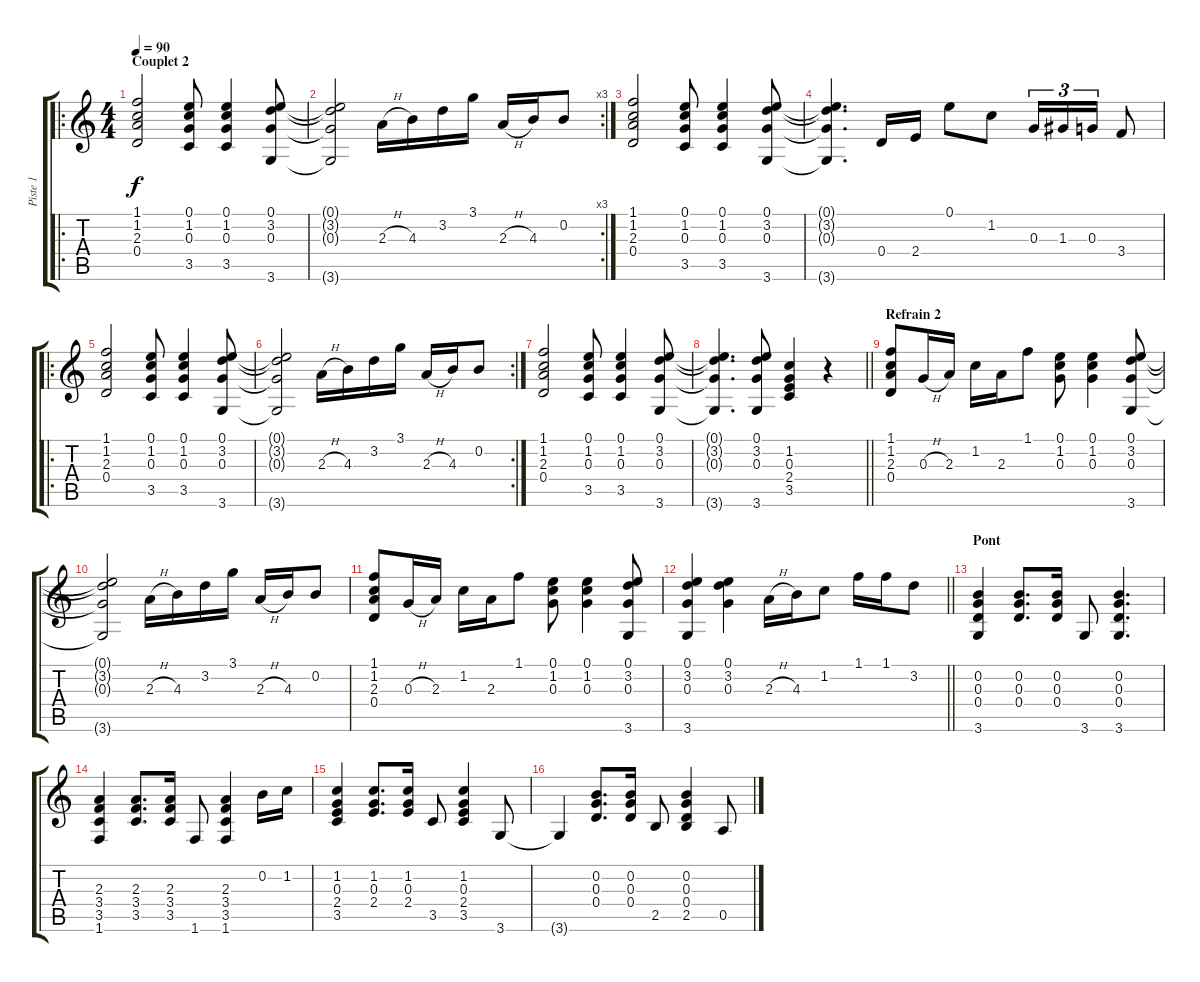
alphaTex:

\track ("Piste 1" "Piste 1") {instrument acousticguitarsteel}
\staff {score tabs}
\tuning (E4 B3 G3 D3 A2 E2) {hide}
\ro
\ts (4 4)
\section ("" "Couplet 2")
\tempo 90
\clef g2
\ks c
(1.1 1.2 2.3 0.4).2{dy f} (0.1 1.2 0.3 3.5).8 (0.1 1.2 0.3 3.5).4 (0.1 3.2 0.3 3.6).8 |
\rc 3
(0.1{t} 3.2{t} 0.3{t} 3.6{t}).2 2.3{h}.16 4.3.16 3.2.16 3.1.16 2.3{h}.16 4.3.16 0.2.8 |
(1.1 1.2 2.3 0.4).2 (0.1 1.2 0.3 3.5).8 (0.1 1.2 0.3 3.5).4 (0.1 3.2 0.3 3.6).8 |
(0.1{t} 3.2{t} 0.3{t} 3.6{t}).4{d} 0.4.16 2.4.16 0.1.8 1.2.8 0.3.16{tu (3 2)} 1.3.16{tu (3 2)} 0.3.16{tu (3 2)} 3.4.8 |
\ro
(1.1 1.2 2.3 0.4).2 (0.1 1.2 0.3 3.5).8 (0.1 1.2 0.3 3.5).4 (0.1 3.2 0.3 3.6).8 |
\rc 2
(0.1{t} 3.2{t} 0.3{t} 3.6{t}).2 2.3{h}.16 4.3.16 3.2.16 3.1.16 2.3{h}.16 4.3.16 0.2.8 |
(1.1 1.2 2.3 0.4).2 (0.1 1.2 0.3 3.5).8 (0.1 1.2 0.3 3.5).4 (0.1 3.2 0.3 3.6).8 |
\barLineRight lightlight
(0.1{t} 3.2{t} 0.3{t} 3.6{t}).4{d} (0.1 3.2 0.3 3.6).8 (1.2 0.3 2.4 3.5).4 r.4 |
\section ("" "Refrain 2")
(1.1 1.2 2.3 0.4).8 0.3{h}.16 2.3.16 1.2.16 2.3.16 1.1.8 (0.1 1.2 0.3).8 (0.1 1.2 0.3).4 (0.1 3.2 0.3 3.6).8 |
(0.1{t} 3.2{t} 0.3{t} 3.6{t}).2 2.3{h}.16 4.3.16 3.2.16 3.1.16 2.3{h}.16 4.3.16 0.2.8 |
(1.1 1.2 2.3 0.4).8 0.3{h}.16 2.3.16 1.2.16 2.3.16 1.1.8 (0.1 1.2 0.3).8 (0.1 1.2 0.3).4 (0.1 3.2 0.3 3.6).8 |
\barLineRight lightlight
(0.1 3.2 0.3 3.6).4 (0.1 3.2 0.3).4 2.3{h}.16 4.3.16 1.2.8 1.1.16 1.1.16 3.2.8 |
\section ("" "Pont")
(0.2 0.3 0.4 3.6).4 (0.2 0.3 0.4).8{d} (0.2 0.3 0.4).16 3.6.8 (0.2 0.3 0.4 3.6).4{d} |
(2.3 3.4 3.5 1.6).4 (2.3 3.4 3.5).8{d} (2.3 3.4 3.5).16 1.6.8 (2.3 3.4 3.5 1.6).4 0.2.16 1.2.16 |
(1.2 0.3 2.4 3.5).4 (1.2 0.3 2.4).8{d} (1.2 0.3 2.4).16 3.5.8 (1.2 0.3 2.4 3.5).4 3.6.8 |
3.6{t}.4 (0.2 0.3 0.4).8{d} (0.2 0.3 0.4).16 2.5.8 (0.2 0.3 0.4 2.5).4 0.5.8
